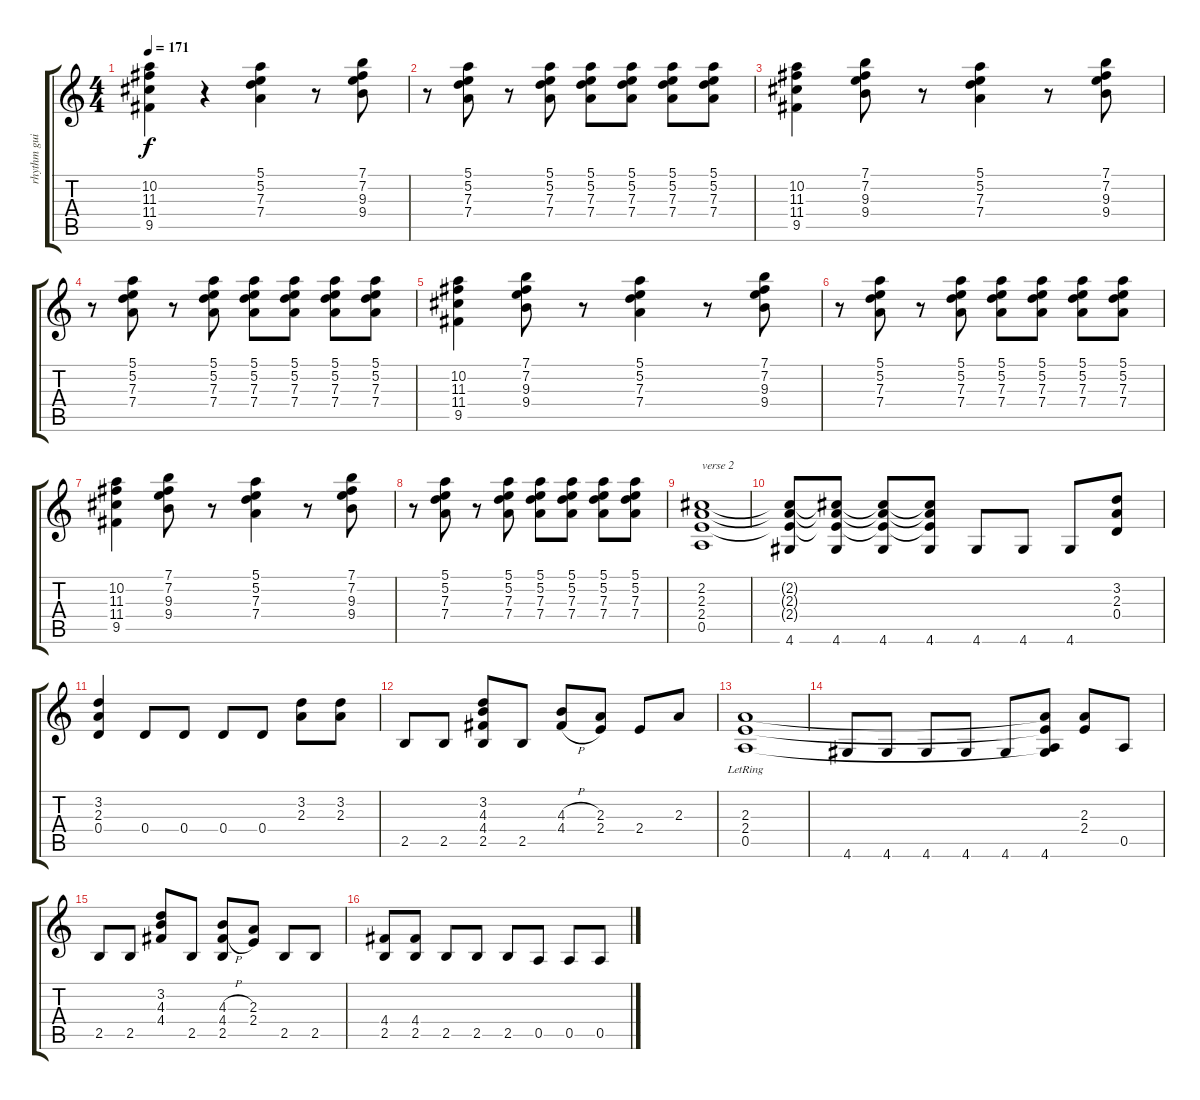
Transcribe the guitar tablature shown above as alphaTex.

\track ("rhythm guitar" "rhythm gui") {instrument overdrivenguitar}
\staff {score tabs}
\tuning (E4 B3 G3 D3 A2 E2) {hide}
\ts (4 4)
\tempo 171
\clef g2
\ks c
(10.2 11.3 11.4 9.5).4{dy f} r.4 (5.1 5.2 7.3 7.4).4 r.8 (7.1 7.2 9.3 9.4).8 |
r.8 (5.1 5.2 7.3 7.4).8 r.8 (5.1 5.2 7.3 7.4).8 (5.1 5.2 7.3 7.4).8 (5.1 5.2 7.3 7.4).8 (5.1 5.2 7.3 7.4).8 (5.1 5.2 7.3 7.4).8 |
(10.2 11.3 11.4 9.5).4 (7.1 7.2 9.3 9.4).8 r.8 (5.1 5.2 7.3 7.4).4 r.8 (7.1 7.2 9.3 9.4).8 |
r.8 (5.1 5.2 7.3 7.4).8 r.8 (5.1 5.2 7.3 7.4).8 (5.1 5.2 7.3 7.4).8 (5.1 5.2 7.3 7.4).8 (5.1 5.2 7.3 7.4).8 (5.1 5.2 7.3 7.4).8 |
(10.2 11.3 11.4 9.5).4 (7.1 7.2 9.3 9.4).8 r.8 (5.1 5.2 7.3 7.4).4 r.8 (7.1 7.2 9.3 9.4).8 |
r.8 (5.1 5.2 7.3 7.4).8 r.8 (5.1 5.2 7.3 7.4).8 (5.1 5.2 7.3 7.4).8 (5.1 5.2 7.3 7.4).8 (5.1 5.2 7.3 7.4).8 (5.1 5.2 7.3 7.4).8 |
(10.2 11.3 11.4 9.5).4 (7.1 7.2 9.3 9.4).8 r.8 (5.1 5.2 7.3 7.4).4 r.8 (7.1 7.2 9.3 9.4).8 |
r.8 (5.1 5.2 7.3 7.4).8 r.8 (5.1 5.2 7.3 7.4).8 (5.1 5.2 7.3 7.4).8 (5.1 5.2 7.3 7.4).8 (5.1 5.2 7.3 7.4).8 (5.1 5.2 7.3 7.4).8 |
(2.2 2.3 2.4 0.5).1{txt "verse 2"} |
(2.2{t} 2.3{t} 2.4{t} 4.6).8 (2.2{t} 2.3{t} 2.4{t} 4.6).8 (2.2{t} 2.3{t} 2.4{t} 4.6).8 (2.2{t} 2.3{t} 2.4{t} 4.6).8 4.6.8 4.6.8 4.6.8 (3.2 2.3 0.4).8 |
(3.2 2.3 0.4).4 0.4.8{instrument electricguitarmuted} 0.4.8 0.4.8 0.4.8 (3.2 2.3).8{instrument overdrivenguitar} (3.2 2.3).8 |
2.5.8{instrument electricguitarmuted} 2.5.8 (3.2 4.3 4.4 2.5).8{instrument overdrivenguitar} 2.5.8 (4.3{h} 4.4{h}).8 (2.3 2.4).8 2.4.8 2.3.8 |
(2.3{lr} 2.4{lr} 0.5{lr}).1 |
4.6.8 4.6.8 4.6.8 4.6.8 4.6.8 (2.3{t} 2.4{t} 0.5{t} 4.6).8 (2.3 2.4).8 0.5.8 |
2.5.8{instrument electricguitarmuted} 2.5.8 (3.2 4.3 4.4).8 2.5.8 (4.3{h} 4.4{h} 2.5).8{instrument overdrivenguitar} (2.3 2.4).8 2.5.8{instrument electricguitarmuted} 2.5.8 |
(4.4 2.5).8 (4.4 2.5).8 2.5.8 2.5.8 2.5.8 0.5.8{instrument overdrivenguitar} 0.5.8 0.5.8
